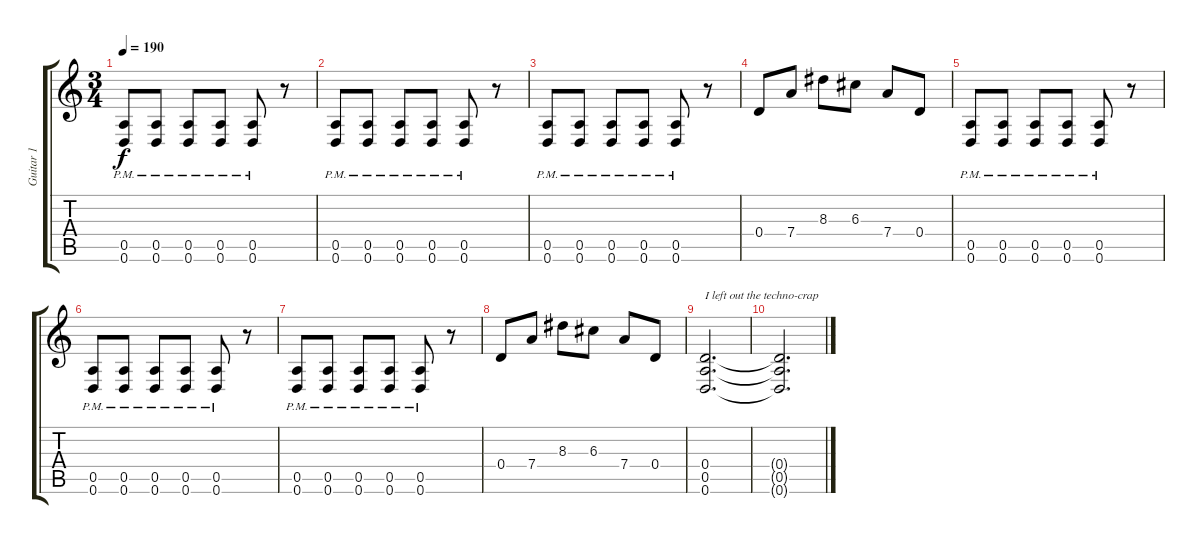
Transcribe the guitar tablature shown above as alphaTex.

\track ("Guitar 1" "Guitar 1") {instrument distortionguitar}
\staff {score tabs}
\tuning (E4 B3 G3 D3 A2 D2) {hide}
\ts (3 4)
\tempo 190
\clef g2
\ks c
(0.5{pm} 0.6{pm}).8{dy f} (0.5{pm} 0.6{pm}).8 (0.5{pm} 0.6{pm}).8 (0.5{pm} 0.6{pm}).8 (0.5{pm} 0.6{pm}).8 r.8 |
(0.5{pm} 0.6{pm}).8 (0.5{pm} 0.6{pm}).8 (0.5{pm} 0.6{pm}).8 (0.5{pm} 0.6{pm}).8 (0.5{pm} 0.6{pm}).8 r.8 |
(0.5{pm} 0.6{pm}).8 (0.5{pm} 0.6{pm}).8 (0.5{pm} 0.6{pm}).8 (0.5{pm} 0.6{pm}).8 (0.5{pm} 0.6{pm}).8 r.8 |
0.4.8 7.4.8 8.3.8 6.3.8 7.4.8 0.4.8 |
(0.5{pm} 0.6{pm}).8 (0.5{pm} 0.6{pm}).8 (0.5{pm} 0.6{pm}).8 (0.5{pm} 0.6{pm}).8 (0.5{pm} 0.6{pm}).8 r.8 |
(0.5{pm} 0.6{pm}).8 (0.5{pm} 0.6{pm}).8 (0.5{pm} 0.6{pm}).8 (0.5{pm} 0.6{pm}).8 (0.5{pm} 0.6{pm}).8 r.8 |
(0.5{pm} 0.6{pm}).8 (0.5{pm} 0.6{pm}).8 (0.5{pm} 0.6{pm}).8 (0.5{pm} 0.6{pm}).8 (0.5{pm} 0.6{pm}).8 r.8 |
0.4.8 7.4.8 8.3.8 6.3.8 7.4.8 0.4.8 |
(0.4 0.5 0.6).2{d txt "I left out the techno-crap"} |
(0.4{t} 0.5{t} 0.6{t}).2{d}
